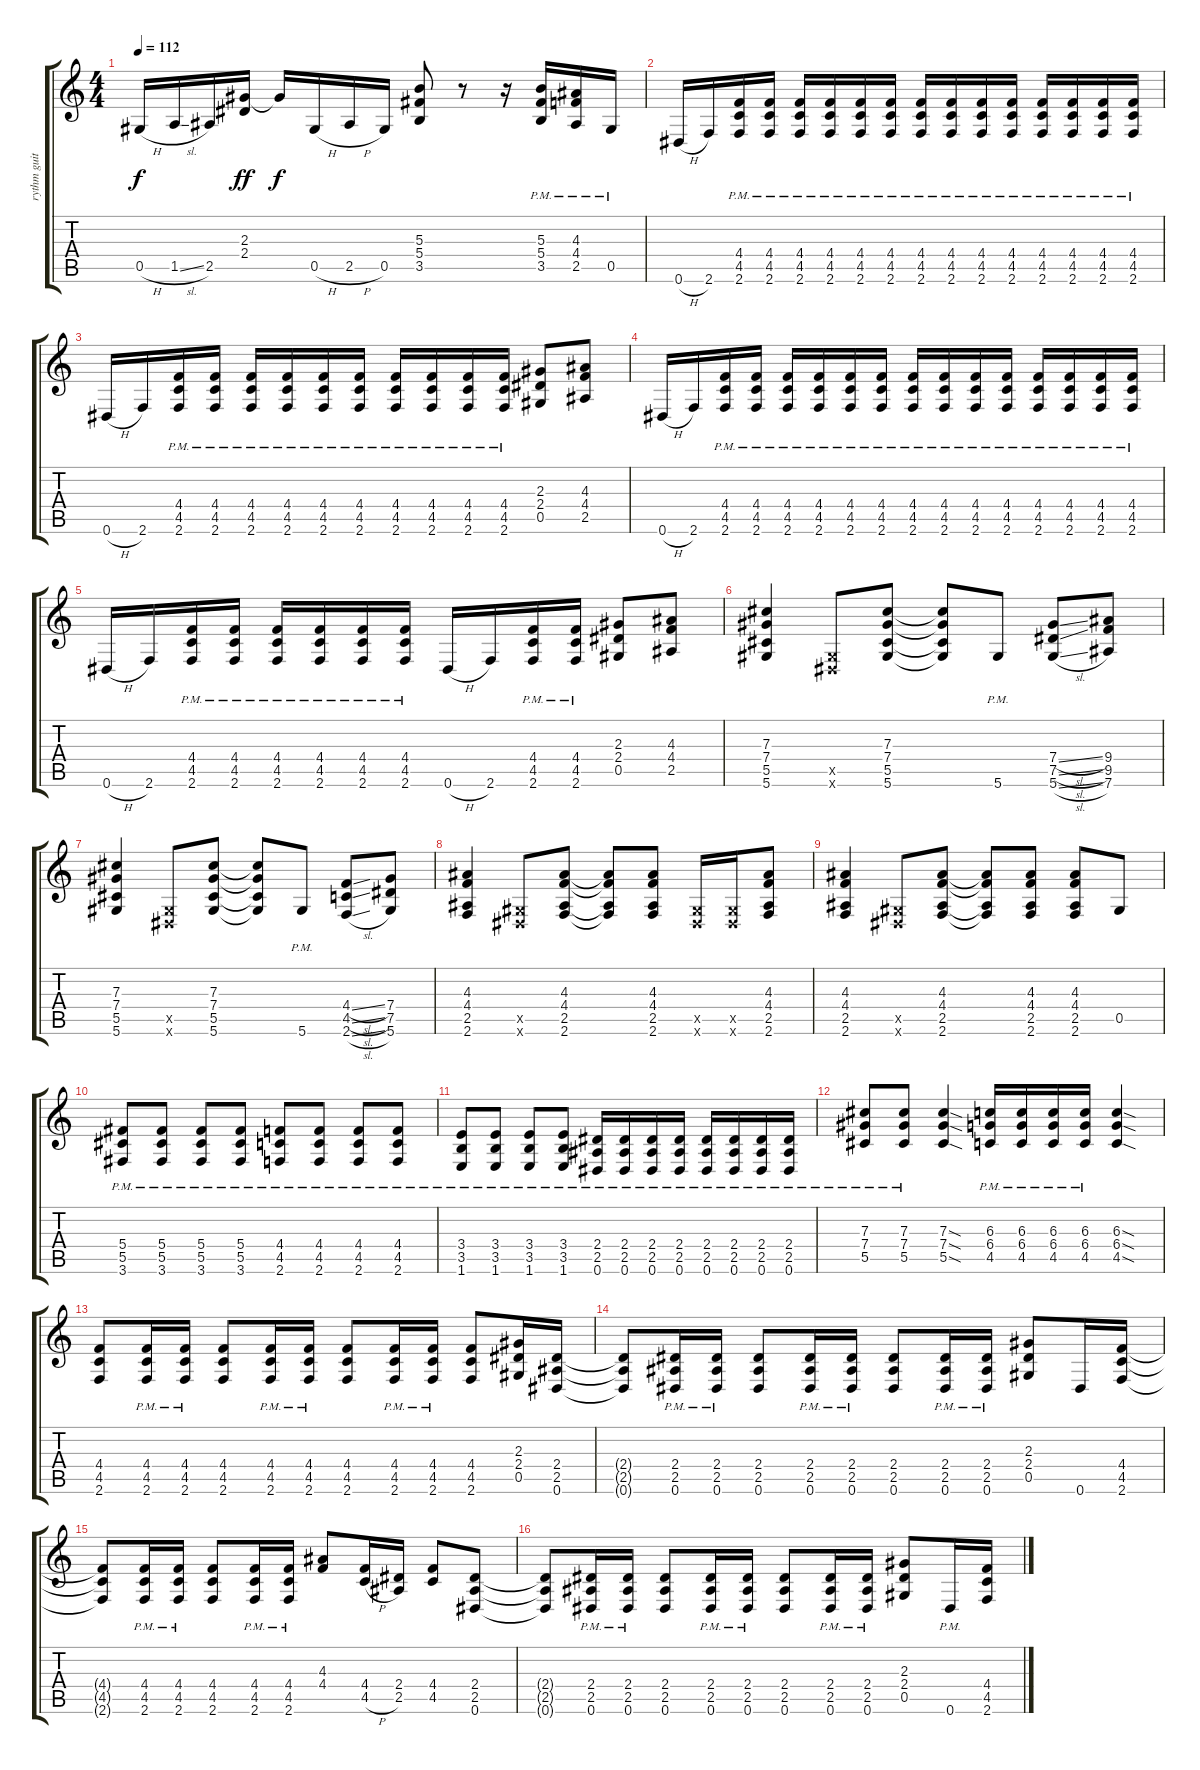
\track ("rythm guitar" "rythm guit") {instrument distortionguitar}
\staff {score tabs}
\tuning (Eb4 Bb3 Gb3 Db3 Ab2 Eb2) {hide}
\ts (4 4)
\tempo 112
\clef g2
\ks c
0.5{h}.16{dy f} 1.5{sl}.16 2.5.16 (2.3 2.4).16{dy ff} 2.3{t}.16{dy f} 0.5{h}.16 2.5{h}.16 0.5.16 (5.3 5.4 3.5).8 r.8 r.16 (5.3{pm} 5.4{pm} 3.5{pm}).16 (4.3{pm} 4.4{pm} 2.5{pm}).16 0.5{pm}.16 |
0.6{h}.16 2.6.16 (4.4{pm} 4.5{pm} 2.6{pm}).16 (4.4{pm} 4.5{pm} 2.6{pm}).16 (4.4{pm} 4.5{pm} 2.6{pm}).16 (4.4{pm} 4.5{pm} 2.6{pm}).16 (4.4{pm} 4.5{pm} 2.6{pm}).16 (4.4{pm} 4.5{pm} 2.6{pm}).16 (4.4{pm} 4.5{pm} 2.6{pm}).16 (4.4{pm} 4.5{pm} 2.6{pm}).16 (4.4{pm} 4.5{pm} 2.6{pm}).16 (4.4{pm} 4.5{pm} 2.6{pm}).16 (4.4{pm} 4.5{pm} 2.6{pm}).16 (4.4{pm} 4.5{pm} 2.6{pm}).16 (4.4{pm} 4.5{pm} 2.6{pm}).16 (4.4{pm} 4.5{pm} 2.6{pm}).16 |
0.6{h}.16 2.6.16 (4.4{pm} 4.5{pm} 2.6{pm}).16 (4.4{pm} 4.5{pm} 2.6{pm}).16 (4.4{pm} 4.5{pm} 2.6{pm}).16 (4.4{pm} 4.5{pm} 2.6{pm}).16 (4.4{pm} 4.5{pm} 2.6{pm}).16 (4.4{pm} 4.5{pm} 2.6{pm}).16 (4.4{pm} 4.5{pm} 2.6{pm}).16 (4.4{pm} 4.5{pm} 2.6{pm}).16 (4.4{pm} 4.5{pm} 2.6{pm}).16 (4.4{pm} 4.5{pm} 2.6{pm}).16 (2.3 2.4 0.5).8 (4.3 4.4 2.5).8 |
0.6{h}.16 2.6.16 (4.4{pm} 4.5{pm} 2.6{pm}).16 (4.4{pm} 4.5{pm} 2.6{pm}).16 (4.4{pm} 4.5{pm} 2.6{pm}).16 (4.4{pm} 4.5{pm} 2.6{pm}).16 (4.4{pm} 4.5{pm} 2.6{pm}).16 (4.4{pm} 4.5{pm} 2.6{pm}).16 (4.4{pm} 4.5{pm} 2.6{pm}).16 (4.4{pm} 4.5{pm} 2.6{pm}).16 (4.4{pm} 4.5{pm} 2.6{pm}).16 (4.4{pm} 4.5{pm} 2.6{pm}).16 (4.4{pm} 4.5{pm} 2.6{pm}).16 (4.4{pm} 4.5{pm} 2.6{pm}).16 (4.4{pm} 4.5{pm} 2.6{pm}).16 (4.4{pm} 4.5{pm} 2.6{pm}).16 |
0.6{h}.16 2.6.16 (4.4{pm} 4.5{pm} 2.6{pm}).16 (4.4{pm} 4.5{pm} 2.6{pm}).16 (4.4{pm} 4.5{pm} 2.6{pm}).16 (4.4{pm} 4.5{pm} 2.6{pm}).16 (4.4{pm} 4.5{pm} 2.6{pm}).16 (4.4{pm} 4.5{pm} 2.6{pm}).16 0.6{h}.16 2.6.16 (4.4{pm} 4.5{pm} 2.6{pm}).16 (4.4{pm} 4.5{pm} 2.6{pm}).16 (2.3 2.4 0.5).8 (4.3 4.4 2.5).8 |
(7.3 7.4 5.5 5.6).4 (0.5{x} 0.6{x}).8 (7.3 7.4 5.5 5.6).8 (7.3{t} 7.4{t} 5.5{t} 5.6{t}).8 5.6{pm}.8 (7.4{sl} 7.5{sl} 5.6{sl}).8 (9.4 9.5 7.6).8 |
(7.3 7.4 5.5 5.6).4 (0.5{x} 0.6{x}).8 (7.3 7.4 5.5 5.6).8 (7.3{t} 7.4{t} 5.5{t} 5.6{t}).8 5.6{pm}.8 (4.4{sl} 4.5{sl} 2.6{sl}).8 (7.4 7.5 5.6).8 |
(4.3 4.4 2.5 2.6).4 (0.5{x} 0.6{x}).8 (4.3 4.4 2.5 2.6).8 (4.3{t} 4.4{t} 2.5{t} 2.6{t}).8 (4.3 4.4 2.5 2.6).8 (0.5{x} 0.6{x}).16 (0.5{x} 0.6{x}).16 (4.3 4.4 2.5 2.6).8 |
(4.3 4.4 2.5 2.6).4 (0.5{x} 0.6{x}).8 (4.3 4.4 2.5 2.6).8 (4.3{t} 4.4{t} 2.5{t} 2.6{t}).8 (4.3 4.4 2.5 2.6).8 (4.3 4.4 2.5 2.6).8 0.5.8 |
(5.4{pm} 5.5{pm} 3.6{pm}).8 (5.4{pm} 5.5{pm} 3.6{pm}).8 (5.4{pm} 5.5{pm} 3.6{pm}).8 (5.4{pm} 5.5{pm} 3.6{pm}).8 (4.4{pm} 4.5{pm} 2.6{pm}).8 (4.4{pm} 4.5{pm} 2.6{pm}).8 (4.4{pm} 4.5{pm} 2.6{pm}).8 (4.4{pm} 4.5{pm} 2.6{pm}).8 |
(3.4{pm} 3.5{pm} 1.6{pm}).8 (3.4{pm} 3.5{pm} 1.6{pm}).8 (3.4{pm} 3.5{pm} 1.6{pm}).8 (3.4{pm} 3.5{pm} 1.6{pm}).8 (2.4{pm} 2.5{pm} 0.6{pm}).16 (2.4{pm} 2.5{pm} 0.6{pm}).16 (2.4{pm} 2.5{pm} 0.6{pm}).16 (2.4{pm} 2.5{pm} 0.6{pm}).16 (2.4{pm} 2.5{pm} 0.6{pm}).16 (2.4{pm} 2.5{pm} 0.6{pm}).16 (2.4{pm} 2.5{pm} 0.6{pm}).16 (2.4{pm} 2.5{pm} 0.6{pm}).16 |
(7.3{pm} 7.4{pm} 5.5{pm}).8 (7.3{pm} 7.4{pm} 5.5{pm}).8 (7.3{sod} 7.4{sod} 5.5{sod}).4 (6.3{pm} 6.4{pm} 4.5{pm}).16 (6.3{pm} 6.4{pm} 4.5{pm}).16 (6.3{pm} 6.4{pm} 4.5{pm}).16 (6.3{pm} 6.4{pm} 4.5{pm}).16 (6.3{sod} 6.4{sod} 4.5{sod}).4 |
(4.4 4.5 2.6).8 (4.4{pm} 4.5{pm} 2.6{pm}).16 (4.4{pm} 4.5{pm} 2.6{pm}).16 (4.4 4.5 2.6).8 (4.4{pm} 4.5{pm} 2.6{pm}).16 (4.4{pm} 4.5{pm} 2.6{pm}).16 (4.4 4.5 2.6).8 (4.4{pm} 4.5{pm} 2.6{pm}).16 (4.4{pm} 4.5{pm} 2.6{pm}).16 (4.4 4.5 2.6).8 (2.3 2.4 0.5).16 (2.4 2.5 0.6).16 |
(2.4{t} 2.5{t} 0.6{t}).8 (2.4{pm} 2.5{pm} 0.6{pm}).16 (2.4{pm} 2.5{pm} 0.6{pm}).16 (2.4 2.5 0.6).8 (2.4{pm} 2.5{pm} 0.6{pm}).16 (2.4{pm} 2.5{pm} 0.6{pm}).16 (2.4 2.5 0.6).8 (2.4{pm} 2.5{pm} 0.6{pm}).16 (2.4{pm} 2.5{pm} 0.6{pm}).16 (2.3 2.4 0.5).8 0.6.16 (4.4 4.5 2.6).16 |
(4.4{t} 4.5{t} 2.6{t}).8 (4.4{pm} 4.5{pm} 2.6{pm}).16 (4.4{pm} 4.5{pm} 2.6{pm}).16 (4.4 4.5 2.6).8 (4.4{pm} 4.5{pm} 2.6{pm}).16 (4.4{pm} 4.5{pm} 2.6{pm}).16 (4.3 4.4).8 (4.4 4.5{h}).16 (2.4 2.5).16 (4.4 4.5).8 (2.4 2.5 0.6).8 |
(2.4{t} 2.5{t} 0.6{t}).8 (2.4{pm} 2.5{pm} 0.6{pm}).16 (2.4{pm} 2.5{pm} 0.6{pm}).16 (2.4 2.5 0.6).8 (2.4{pm} 2.5{pm} 0.6{pm}).16 (2.4{pm} 2.5{pm} 0.6{pm}).16 (2.4 2.5 0.6).8 (2.4{pm} 2.5{pm} 0.6{pm}).16 (2.4{pm} 2.5{pm} 0.6{pm}).16 (2.3 2.4 0.5).8 0.6{pm}.16 (4.4 4.5 2.6).16
